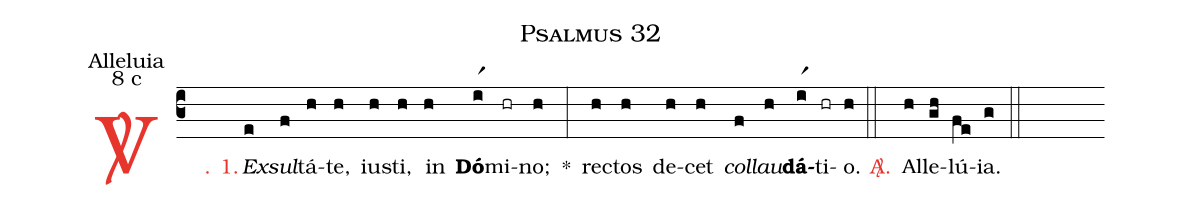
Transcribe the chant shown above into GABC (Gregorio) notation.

name: Psalmus 32;
office-part: Alleluia;
mode: 8;
mode-differentia: c;
%%
(c3)

<c><sp>V/</sp>. 1.</c>() <i>Ex</i>(e)<i>sul</i>(f)tá(h)te,(h) iu(h)sti,(h) in(h) <b>Dó</b>(ir1)mi(hr)no;(h) *(:) rec(h)tos(h) de(h)cet(h) <i>col</i>(f)<i>lau</i>(h)<b>dá</b>(ir1)ti(hr)o.(h)

(::)

<c><sp>A/</sp>.</c>() Al(h)le(gh)lú(fe)ia.(g)

(::)
